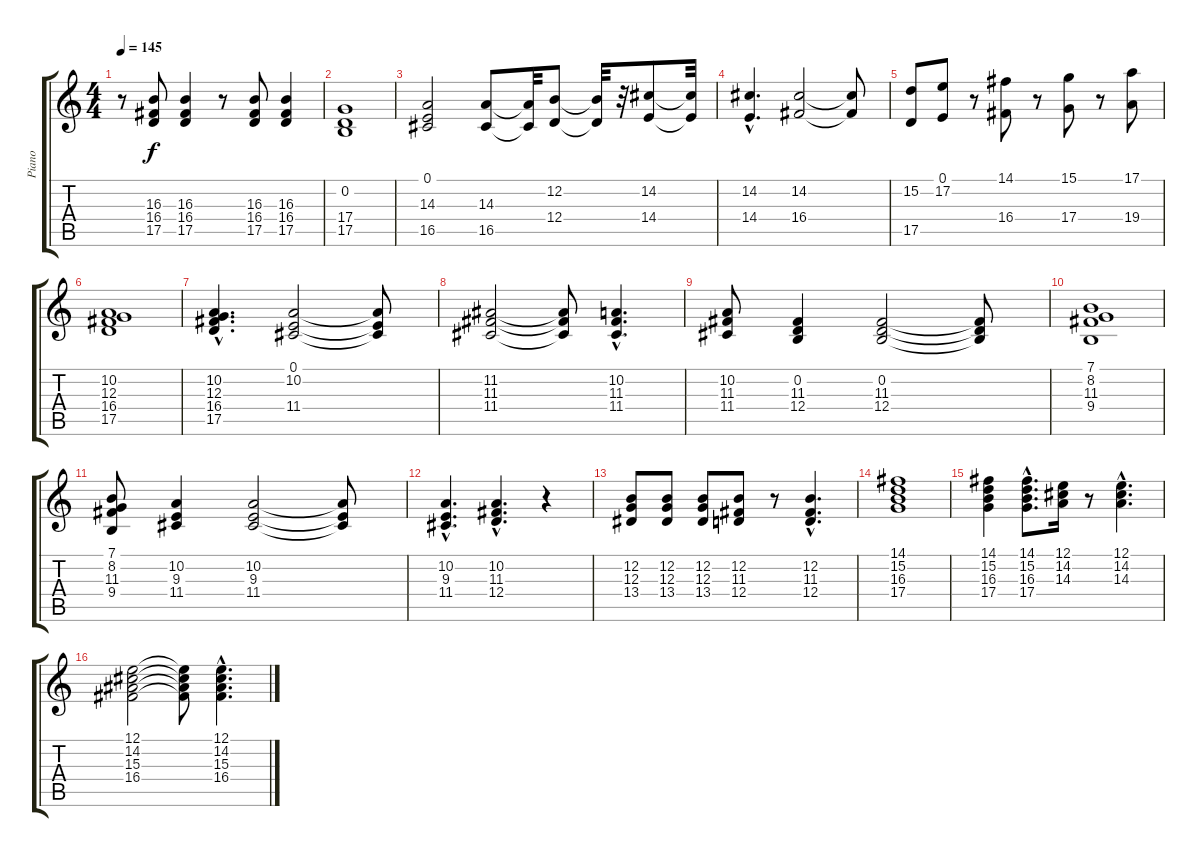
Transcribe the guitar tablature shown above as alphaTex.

\track ("Piano" "Piano") {instrument acousticgrandpiano}
\staff {score tabs}
\tuning (E4 B3 G3 D3 A2 E2) {hide}
\ts (4 4)
\tempo 145
\clef g2
\ks c
r.8{dy f} (16.3 16.4 17.5).8 (16.3 16.4 17.5).4 r.8 (16.3 16.4 17.5).8 (16.3 16.4 17.5).4 |
(0.2 17.4 17.5).1 |
(0.1 14.3 16.5).2 (14.3 16.5).8 (14.3{t} 16.5{t}).32 (12.2 12.4).8 (12.2{t} 12.4{t}).32 r.32 (14.2 14.4).8 (14.2{t} 14.4{t}).32 |
(14.2{hac} 14.4{hac}).4{d} (14.2 16.4).2 (14.2{t} 16.4{t}).8 |
(15.2 17.5).8 (0.1 17.2).8 r.8 (14.1 16.4).8 r.8 (15.1 17.4).8 r.8 (17.1 19.4).8 |
(10.2 12.3 16.4 17.5).1 |
(10.2{hac} 12.3{hac} 16.4{hac} 17.5{hac}).4{d} (0.1 10.2 11.4).2 (0.1{t} 10.2{t} 11.4{t}).8 |
(11.2 11.3 11.4).2 (11.2{t} 11.3{t} 11.4{t}).8 (10.2{hac} 11.3{hac} 11.4{hac}).4{d} |
(10.2 11.3 11.4).8 (0.2 11.3 12.4).4 (0.2 11.3 12.4).2 (0.2{t} 11.3{t} 12.4{t}).8 |
(7.1 8.2 11.3 9.4).1 |
(7.1 8.2 11.3 9.4).8 (10.2 9.3 11.4).4 (10.2 9.3 11.4).2 (10.2{t} 9.3{t} 11.4{t}).8 |
(10.2{hac} 9.3{hac} 11.4{hac}).4{d} (10.2{hac} 11.3{hac} 12.4{hac}).4{d} r.4 |
(12.2 12.3 13.4).8 (12.2 12.3 13.4).8 (12.2 12.3 13.4).8 (12.2 11.3 12.4).8 r.8 (12.2{hac} 11.3{hac} 12.4{hac}).4{d} |
(14.1 15.2 16.3 17.4).1 |
(14.1 15.2 16.3 17.4).4 (14.1{hac} 15.2{hac} 16.3{hac} 17.4{hac}).8{d} (12.1 14.2 14.3).16 r.8 (12.1{hac} 14.2{hac} 14.3{hac}).4{d} |
(12.1 14.2 15.3 16.4).2 (12.1{t} 14.2{t} 15.3{t} 16.4{t}).8 (12.1{hac} 14.2{hac} 15.3{hac} 16.4{hac}).4{d}
